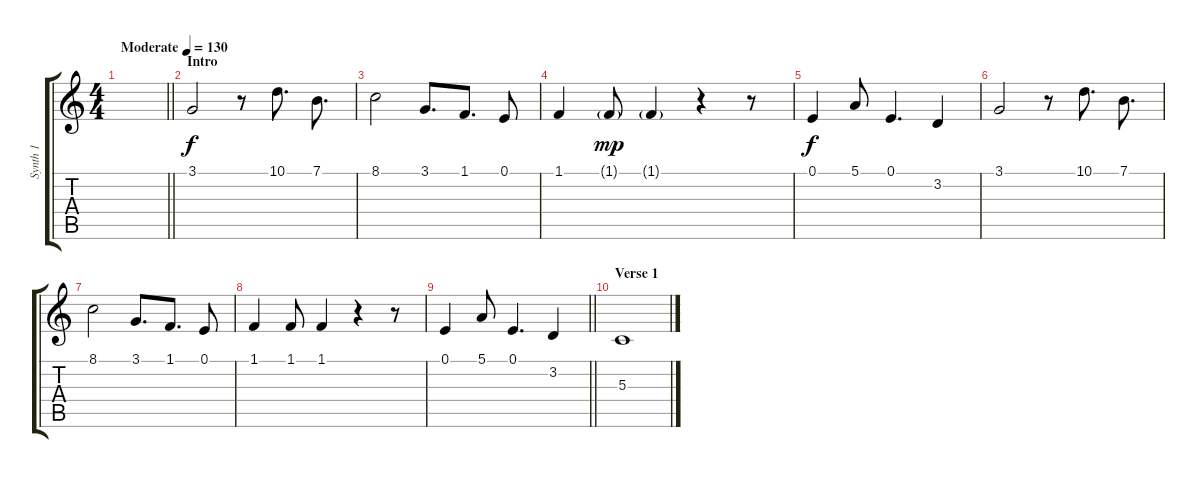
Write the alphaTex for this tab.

\track ("Synth 1" "Synth 1") {instrument honkytonkpiano}
\staff {score tabs}
\tuning (E4 B3 G3 D3 A2 E2) {hide}
\ts (4 4)
\tempo (130 "Moderate")
\clef g2
\barLineRight lightlight
\ks c
|
\section ("" "Intro")
3.1.2 r.8{txt ""} 10.1.8{d} 7.1.8{d} |
8.1.2 3.1.8{d} 1.1.8{d} 0.1.8 |
1.1.4 1.1{g}.8{dy mp} 1.1{g}.4 r.4 r.8 |
0.1.4{dy f} 5.1.8 0.1.4{d} 3.2.4 |
3.1.2 r.8{txt ""} 10.1.8{d} 7.1.8{d} |
8.1.2 3.1.8{d} 1.1.8{d} 0.1.8 |
1.1.4 1.1.8 1.1.4 r.4 r.8 |
\barLineRight lightlight
0.1.4 5.1.8 0.1.4{d} 3.2.4 |
\section ("" "Verse 1")
5.3.1
